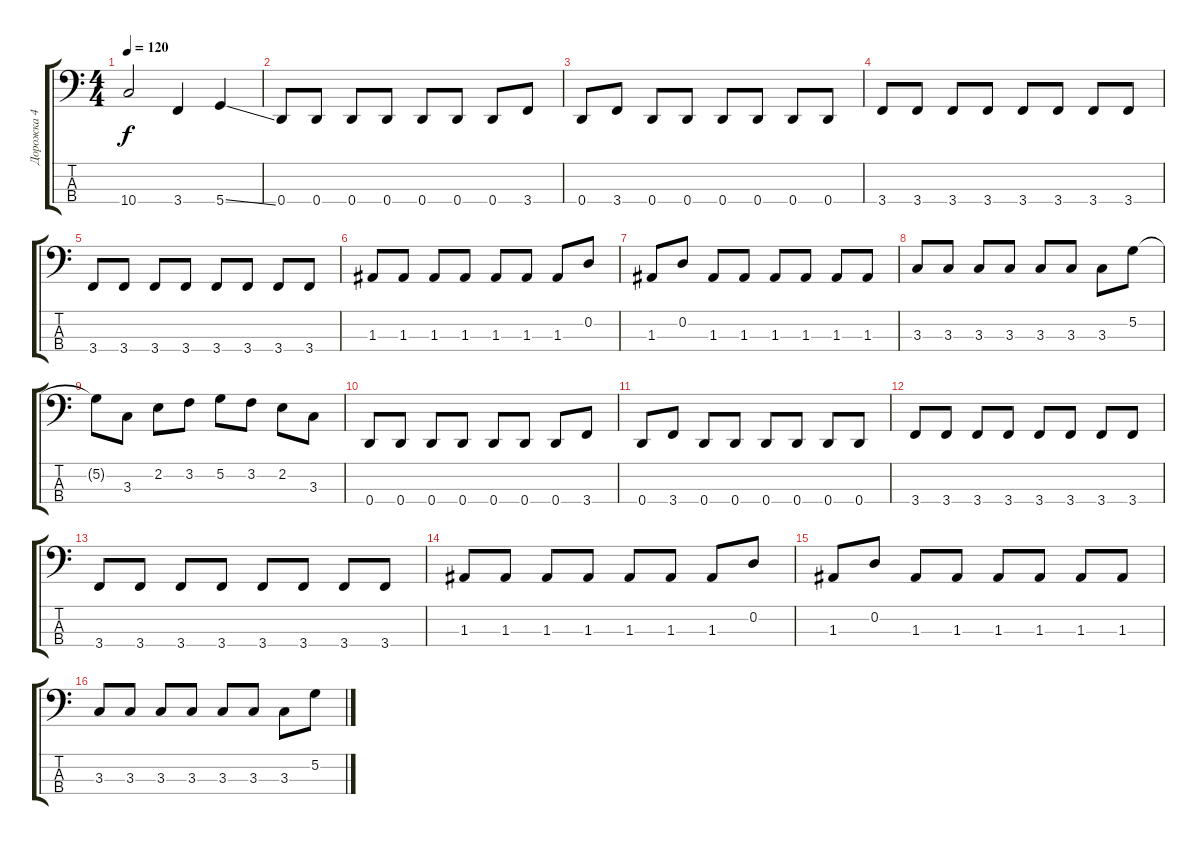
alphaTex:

\track ("Дорожка 4" "Дорожка 4") {instrument electricbasspick}
\staff {score tabs}
\tuning (G2 D2 A1 D1) {hide}
\ts (4 4)
\tempo 120
\clef f4
\ks c
10.4{t}.2{dy f} 3.4.4 5.4{ss}.4 |
0.4.8 0.4.8 0.4.8 0.4.8 0.4.8 0.4.8 0.4.8 3.4.8 |
0.4.8 3.4.8 0.4.8 0.4.8 0.4.8 0.4.8 0.4.8 0.4.8 |
3.4.8 3.4.8 3.4.8 3.4.8 3.4.8 3.4.8 3.4.8 3.4.8 |
3.4.8 3.4.8 3.4.8 3.4.8 3.4.8 3.4.8 3.4.8 3.4.8 |
1.3.8 1.3.8 1.3.8 1.3.8 1.3.8 1.3.8 1.3.8 0.2.8 |
1.3.8 0.2.8 1.3.8 1.3.8 1.3.8 1.3.8 1.3.8 1.3.8 |
3.3.8 3.3.8 3.3.8 3.3.8 3.3.8 3.3.8 3.3.8 5.2.8 |
5.2{t}.8 3.3.8 2.2.8 3.2.8 5.2.8 3.2.8 2.2.8 3.3.8 |
0.4.8 0.4.8 0.4.8 0.4.8 0.4.8 0.4.8 0.4.8 3.4.8 |
0.4.8 3.4.8 0.4.8 0.4.8 0.4.8 0.4.8 0.4.8 0.4.8 |
3.4.8 3.4.8 3.4.8 3.4.8 3.4.8 3.4.8 3.4.8 3.4.8 |
3.4.8 3.4.8 3.4.8 3.4.8 3.4.8 3.4.8 3.4.8 3.4.8 |
1.3.8 1.3.8 1.3.8 1.3.8 1.3.8 1.3.8 1.3.8 0.2.8 |
1.3.8 0.2.8 1.3.8 1.3.8 1.3.8 1.3.8 1.3.8 1.3.8 |
3.3.8 3.3.8 3.3.8 3.3.8 3.3.8 3.3.8 3.3.8 5.2.8
